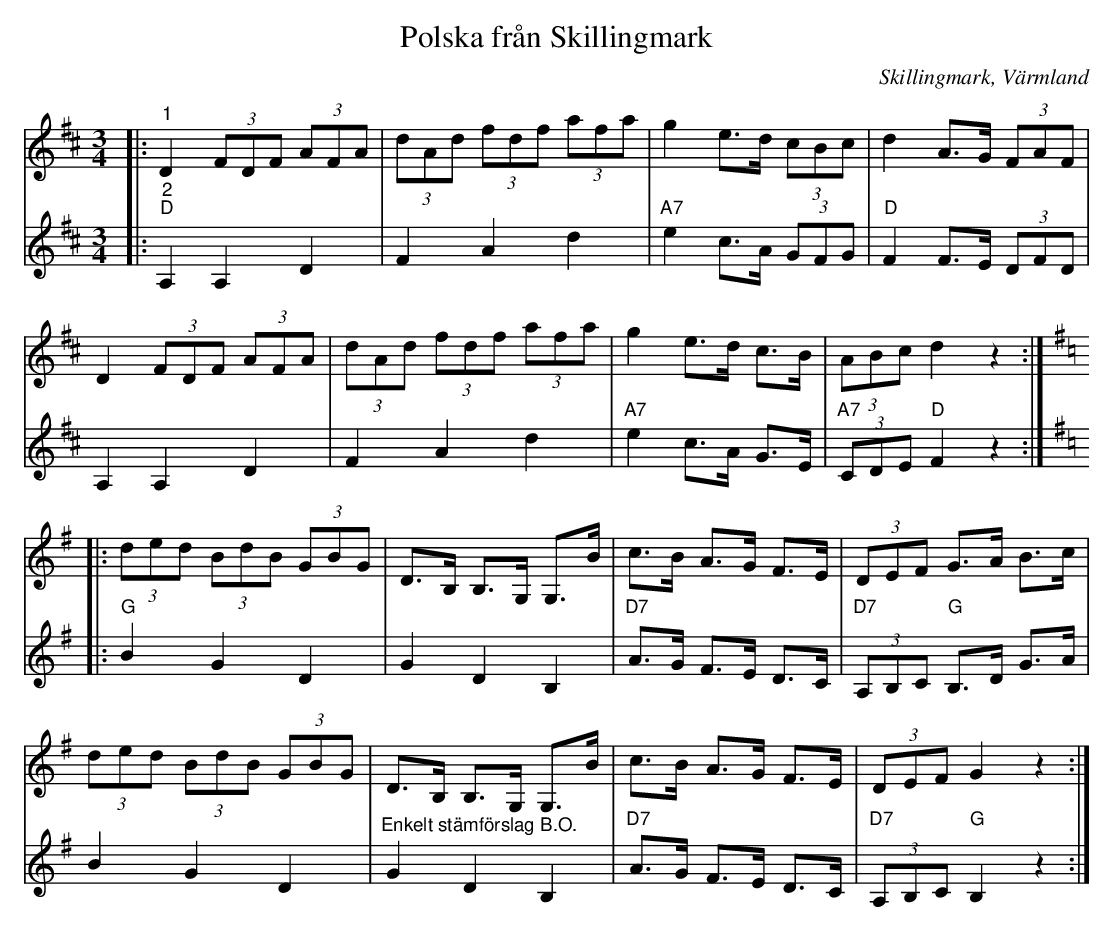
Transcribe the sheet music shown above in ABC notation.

X:1
T:Polska från Skillingmark
O:Skillingmark, Värmland
L:1/8
M:3/4
K:D
V:1
|:"^1" D2 (3FDF (3AFA | (3dAd (3fdf (3afa | g2 e>d (3cBc | d2 A>G (3FAF |
D2 (3FDF (3AFA | (3dAd (3fdf (3afa | g2 e>d c>B | (3ABc d2 z2 ::
[K:G] (3ded (3BdB (3GBG | D>B, B,>G, G,>B | c>B A>G F>E | (3DEF G>A B>c |
(3ded (3BdB (3GBG | D>B, B,>G, G,>B | c>B A>G F>E | (3DEF G2 z2 :|
V:2
|:"^2""D" A,2 A,2 D2 | F2 A2 d2 |"A7" e2 c>A (3GFG |"D" F2 F>E (3DFD | A,2 A,2 D2 | F2 A2 d2 |
"A7" e2 c>A G>E |"A7" (3CDE"D" F2 z2 ::
[K:G] "G" B2 G2 D2 | G2 D2 B,2 | "D7" A>G F>E D>C | "D7" (3A,B,C"G" B,>D G>A |
B2 G2 D2  | "^Enkelt stämförslag B.O." G2 D2 B,2 | "D7" A>G F>E D>C | "D7" (3A,B,C"G" B,2 z2 :|
